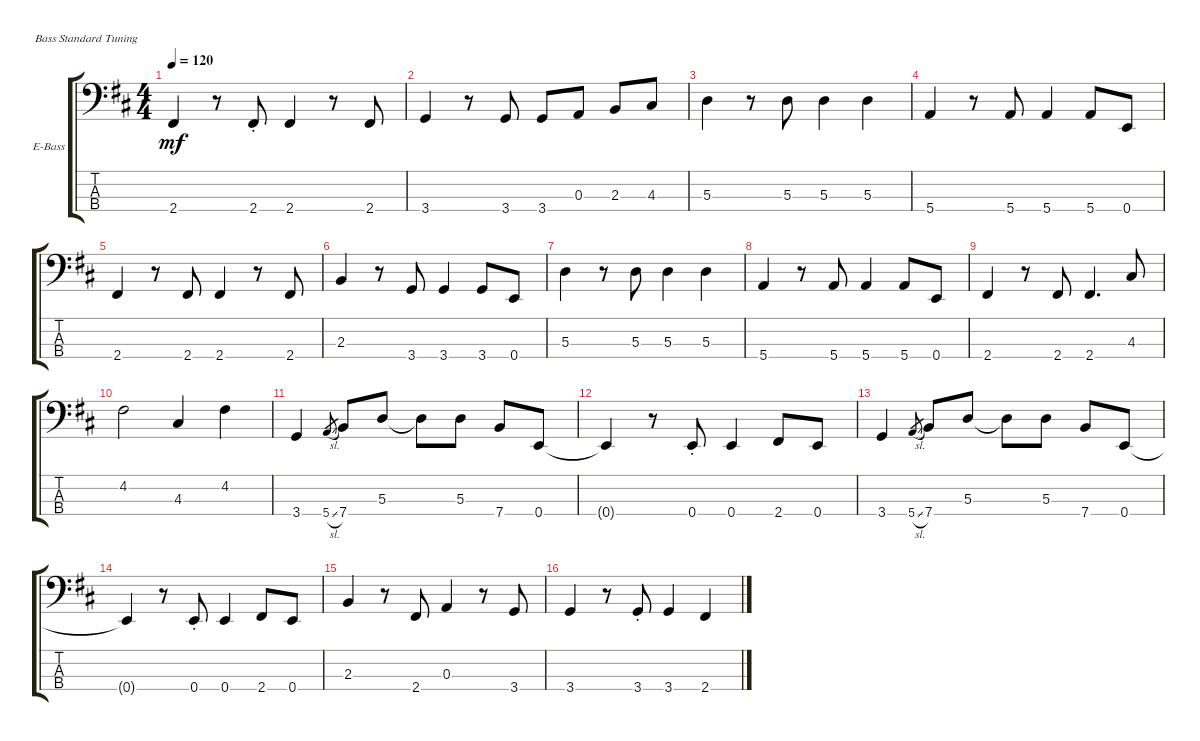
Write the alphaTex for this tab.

\defaultSystemsLayout 4
\bracketExtendMode groupsimilarinstruments
\firstSystemTrackNameOrientation horizontal
\otherSystemsTrackNameOrientation horizontal
\track ("Electric Bass" "E-Bass") {instrument electricbassfinger}
\staff {score tabs}
\tuning (G2 D2 A1 E1)
\ts (4 4)
\tempo 120
\clef f4
\ks d
2.4.4{dy mf} r.8 2.4{st}.8 2.4.4 r.8 2.4.8 |
3.4.4 r.8 3.4.8 3.4.8 0.3.8 2.3.8 4.3.8 |
5.3.4 r.8 5.3.8 5.3.4 5.3.4 |
5.4.4 r.8 5.4.8 5.4.4 5.4.8 0.4.8 |
2.4.4 r.8 2.4.8 2.4.4 r.8 2.4.8 |
2.3.4 r.8 3.4.8 3.4.4 3.4.8 0.4.8 |
5.3.4 r.8 5.3.8 5.3.4 5.3.4 |
5.4.4 r.8 5.4.8 5.4.4 5.4.8 0.4.8 |
2.4.4 r.8 2.4.8 2.4.4{d} 4.3.8 |
4.2.2 4.3.4 4.2.4 |
3.4.4 5.4{sl}.8{gr} 7.4.8 5.3.8 5.3{t}.8 5.3.8 7.4.8 0.4.8 |
0.4{t}.4 r.8 0.4{st}.8 0.4.4 2.4.8 0.4.8 |
3.4.4 5.4{sl}.8{gr} 7.4.8 5.3.8 5.3{t}.8 5.3.8 7.4.8 0.4.8 |
0.4{t}.4 r.8 0.4{st}.8 0.4.4 2.4.8 0.4.8 |
2.3.4 r.8 2.4.8 0.3.4 r.8 3.4.8 |
3.4.4 r.8 3.4{st}.8 3.4.4 2.4.4
